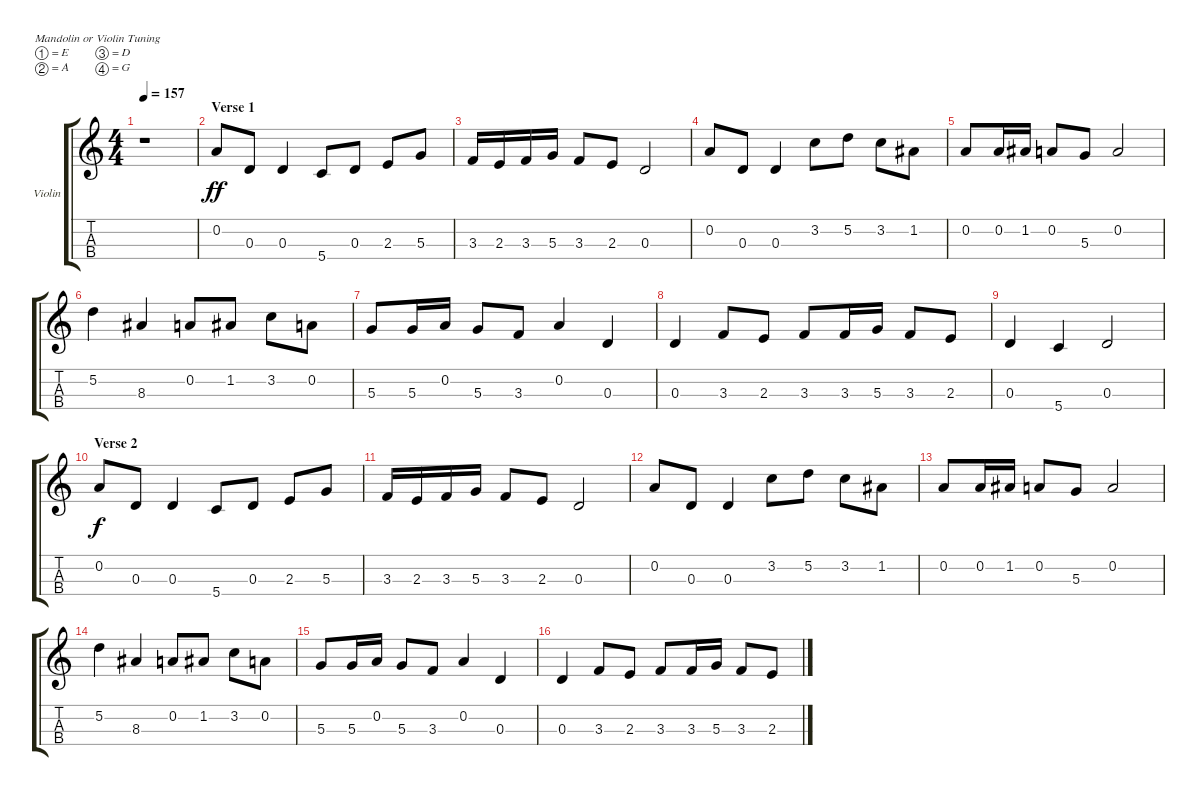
\defaultSystemsLayout 4
\bracketExtendMode groupsimilarinstruments
\firstSystemTrackNameOrientation horizontal
\otherSystemsTrackNameOrientation horizontal
\track ("Violin 1 - Lucy" "Violin") {instrument violin}
\staff {score tabs}
\tuning (E5 A4 D4 G3)
\ts (4 4)
\tempo 157
\clef g2
\ks c
r.1{dy f} |
\section ("" "Verse 1")
0.2.8{dy ff} 0.3.8 0.3.4 5.4.8 0.3.8 2.3.8 5.3.8 |
3.3.16 2.3.16 3.3.16 5.3.16 3.3.8 2.3.8 0.3.2 |
0.2.8 0.3.8 0.3.4 3.2.8 5.2.8 3.2.8 1.2.8 |
0.2.8 0.2.16 1.2.16 0.2.8 5.3.8 0.2.2 |
5.2.4 8.3.4 0.2.8 1.2.8 3.2.8 0.2.8 |
5.3.8 5.3.16 0.2.16 5.3.8 3.3.8 0.2.4 0.3.4 |
0.3.4 3.3.8 2.3.8 3.3.8 3.3.16 5.3.16 3.3.8 2.3.8 |
0.3.4 5.4.4 0.3.2 |
\section ("" "Verse 2")
0.2.8{dy f} 0.3.8 0.3.4 5.4.8 0.3.8 2.3.8 5.3.8 |
3.3.16 2.3.16 3.3.16 5.3.16 3.3.8 2.3.8 0.3.2 |
0.2.8 0.3.8 0.3.4 3.2.8 5.2.8 3.2.8 1.2.8 |
0.2.8 0.2.16 1.2.16 0.2.8 5.3.8 0.2.2 |
5.2.4 8.3.4 0.2.8 1.2.8 3.2.8 0.2.8 |
5.3.8 5.3.16 0.2.16 5.3.8 3.3.8 0.2.4 0.3.4 |
0.3.4 3.3.8 2.3.8 3.3.8 3.3.16 5.3.16 3.3.8 2.3.8
